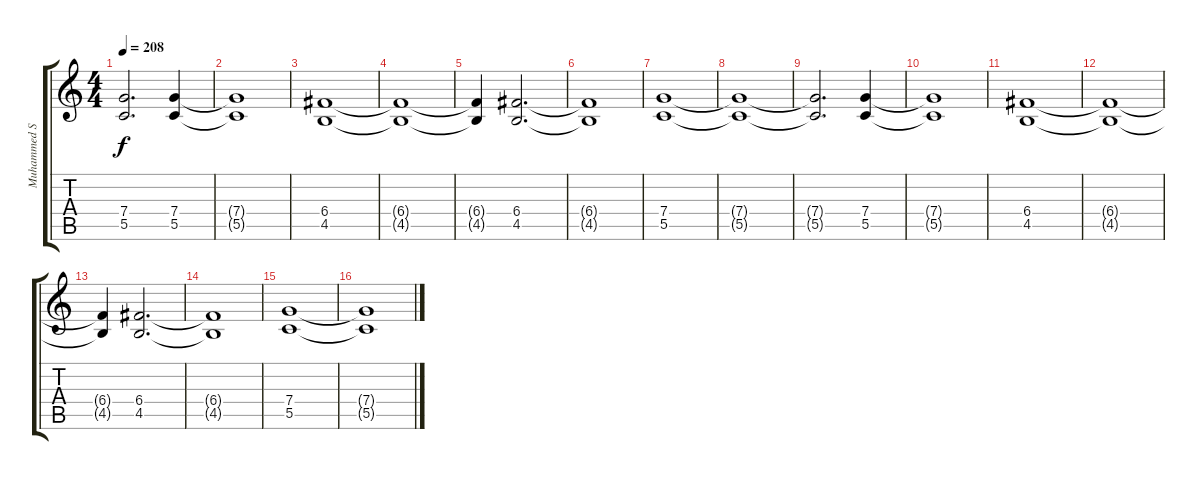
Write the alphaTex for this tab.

\track ("Muhammed Suicmez" "Muhammed S") {instrument distortionguitar}
\staff {score tabs}
\tuning (D4 A3 F3 C3 G2 D2) {hide}
\ts (4 4)
\tempo 208
\clef g2
\ks c
(7.4{t} 5.5{t}).2{d dy f} (7.4 5.5).4 |
(7.4{t} 5.5{t}).1 |
(6.4 4.5).1 |
(6.4{t} 4.5{t}).1 |
(6.4{t} 4.5{t}).4 (6.4 4.5).2{d} |
(6.4{t} 4.5{t}).1 |
(7.4 5.5).1 |
(7.4{t} 5.5{t}).1 |
(7.4{t} 5.5{t}).2{d} (7.4 5.5).4 |
(7.4{t} 5.5{t}).1 |
(6.4 4.5).1 |
(6.4{t} 4.5{t}).1 |
(6.4{t} 4.5{t}).4 (6.4 4.5).2{d} |
(6.4{t} 4.5{t}).1 |
(7.4 5.5).1 |
(7.4{t} 5.5{t}).1
